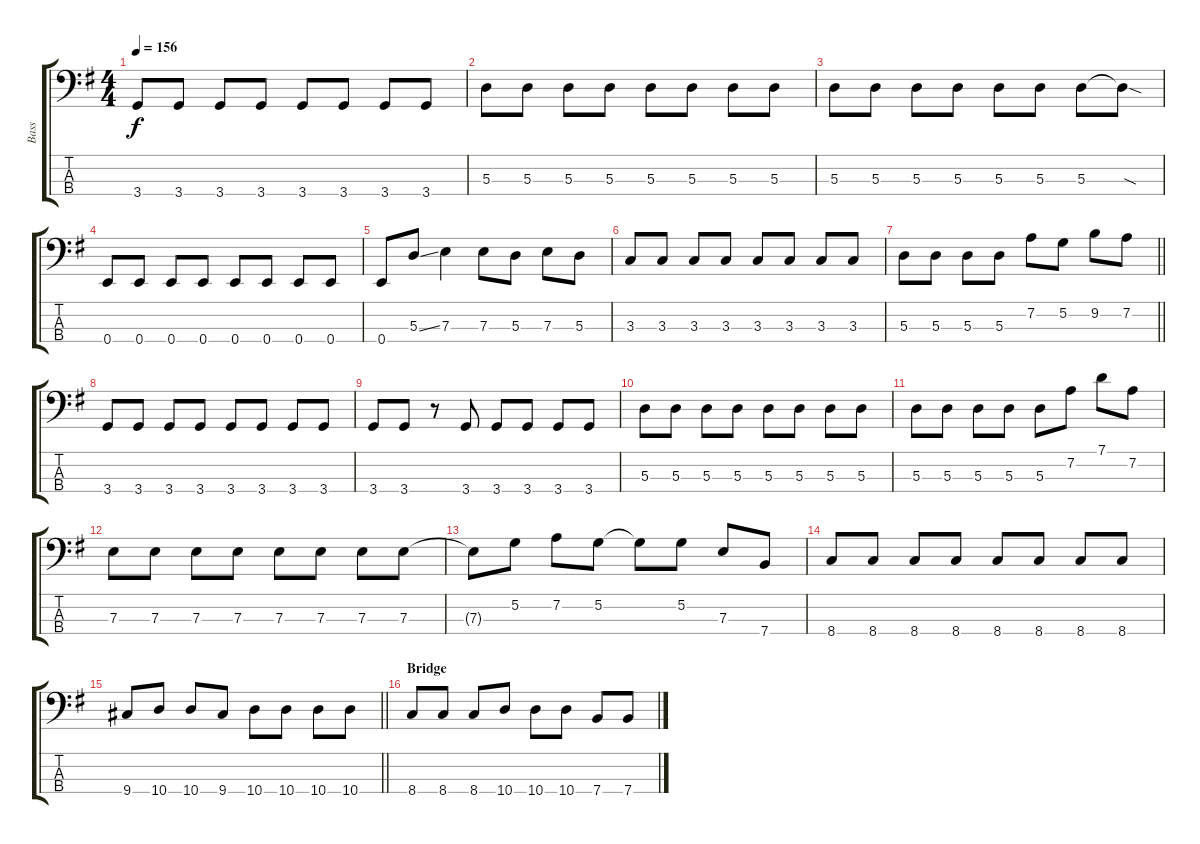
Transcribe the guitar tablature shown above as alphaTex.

\track ("Bass" "Bass") {instrument electricbassfinger}
\staff {score tabs}
\tuning (G2 D2 A1 E1) {hide}
\ts (4 4)
\tempo 156
\clef f4
\ks g
3.4.8{dy f} 3.4.8 3.4.8 3.4.8 3.4.8 3.4.8 3.4.8 3.4.8 |
5.3.8 5.3.8 5.3.8 5.3.8 5.3.8 5.3.8 5.3.8 5.3.8 |
5.3.8 5.3.8 5.3.8 5.3.8 5.3.8 5.3.8 5.3.8 5.3{sod t}.8 |
0.4.8 0.4.8 0.4.8 0.4.8 0.4.8 0.4.8 0.4.8 0.4.8 |
0.4.8 5.3{ss}.8 7.3.4 7.3.8 5.3.8 7.3.8 5.3.8 |
3.3.8 3.3.8 3.3.8 3.3.8 3.3.8 3.3.8 3.3.8 3.3.8 |
\barLineRight lightlight
5.3.8 5.3.8 5.3.8 5.3.8 7.2.8 5.2.8 9.2.8 7.2.8 |
3.4.8 3.4.8 3.4.8 3.4.8 3.4.8 3.4.8 3.4.8 3.4.8 |
3.4.8 3.4.8 r.8 3.4.8 3.4.8 3.4.8 3.4.8 3.4.8 |
5.3.8 5.3.8 5.3.8 5.3.8 5.3.8 5.3.8 5.3.8 5.3.8 |
5.3.8 5.3.8 5.3.8 5.3.8 5.3.8 7.2.8 7.1.8 7.2.8 |
7.3.8 7.3.8 7.3.8 7.3.8 7.3.8 7.3.8 7.3.8 7.3.8 |
7.3{t}.8 5.2.8 7.2.8 5.2.8 5.2{t}.8 5.2.8 7.3.8 7.4.8 |
8.4.8 8.4.8 8.4.8 8.4.8 8.4.8 8.4.8 8.4.8 8.4.8 |
\barLineRight lightlight
9.4.8 10.4.8 10.4.8 9.4.8 10.4.8 10.4.8 10.4.8 10.4.8 |
\section ("" "Bridge")
8.4.8 8.4.8 8.4.8 10.4.8 10.4.8 10.4.8 7.4.8 7.4.8
